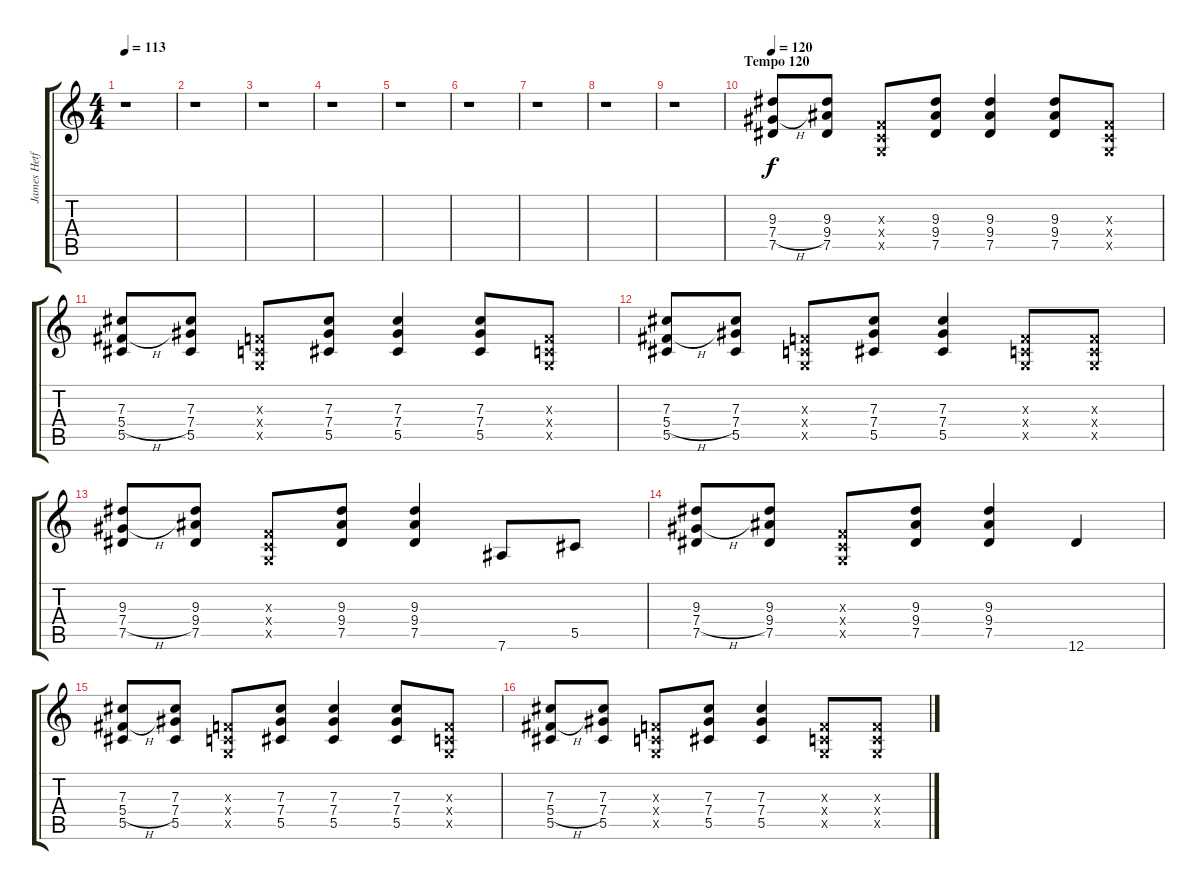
\track ("James Hetfield distortion" "James Hetf") {instrument distortionguitar}
\staff {score tabs}
\tuning (Eb4 Bb3 Gb3 Db3 Ab2 Eb2) {hide}
\ts (4 4)
\tempo 113
\clef g2
\ks c
r.1{dy f} |
r.1 |
r.1 |
r.1 |
r.1 |
r.1 |
r.1 |
r.1 |
r.1{volume 16} |
\section ("" "Tempo 120")
\tempo 120
(9.3 7.4{h} 7.5).8 (9.3 9.4 7.5).8 (-1.3{x} -1.4{x} -1.5{x}).8 (9.3 9.4 7.5).8 (9.3 9.4 7.5).4 (9.3 9.4 7.5).8 (-1.3{x} -1.4{x} -1.5{x}).8 |
(7.3 5.4{h} 5.5).8 (7.3 7.4 5.5).8 (-1.3{x} -1.4{x} -1.5{x}).8 (7.3 7.4 5.5).8 (7.3 7.4 5.5).4 (7.3 7.4 5.5).8 (-1.3{x} -1.4{x} -1.5{x}).8 |
(7.3 5.4{h} 5.5).8 (7.3 7.4 5.5).8 (-1.3{x} -1.4{x} -1.5{x}).8 (7.3 7.4 5.5).8 (7.3 7.4 5.5).4 (-1.3{x} -1.4{x} -1.5{x}).8 (-1.3{x} -1.4{x} -1.5{x}).8 |
(9.3 7.4{h} 7.5).8 (9.3 9.4 7.5).8 (-1.3{x} -1.4{x} -1.5{x}).8 (9.3 9.4 7.5).8 (9.3 9.4 7.5).4 7.6.8 5.5.8 |
(9.3 7.4{h} 7.5).8 (9.3 9.4 7.5).8 (-1.3{x} -1.4{x} -1.5{x}).8 (9.3 9.4 7.5).8 (9.3 9.4 7.5).4 12.6.4 |
(7.3 5.4{h} 5.5).8 (7.3 7.4 5.5).8 (-1.3{x} -1.4{x} -1.5{x}).8 (7.3 7.4 5.5).8 (7.3 7.4 5.5).4 (7.3 7.4 5.5).8 (-1.3{x} -1.4{x} -1.5{x}).8 |
(7.3 5.4{h} 5.5).8 (7.3 7.4 5.5).8 (-1.3{x} -1.4{x} -1.5{x}).8 (7.3 7.4 5.5).8 (7.3 7.4 5.5).4 (-1.3{x} -1.4{x} -1.5{x}).8 (-1.3{x} -1.4{x} -1.5{x}).8
